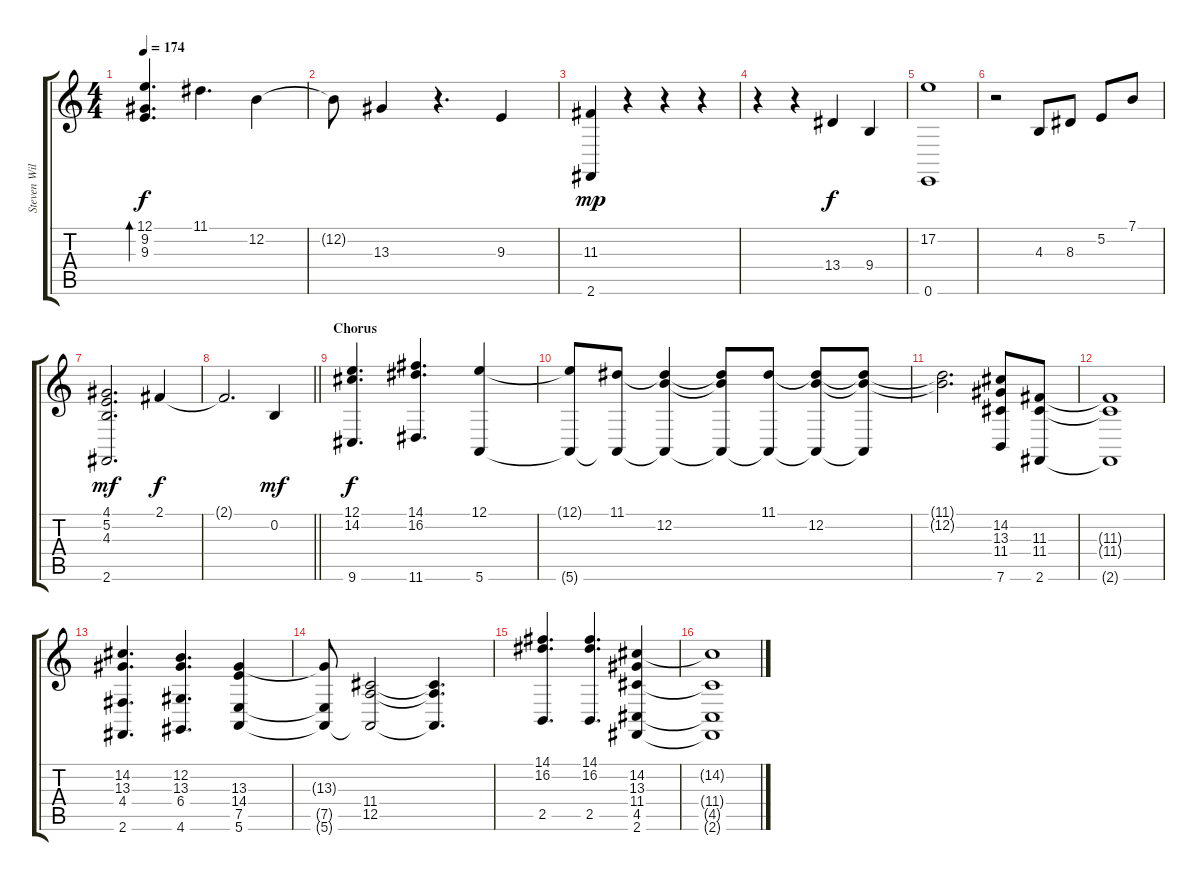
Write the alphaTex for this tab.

\track ("Steven Wilson (Piano)" "Steven Wil") {instrument brightacousticpiano}
\staff {score tabs}
\tuning (E4 B3 G3 D3 A2 E2) {hide}
\ts (4 4)
\tempo 174
\clef g2
\ks c
(12.1 9.2 9.3).4{d bd 120 dy f} 11.1.4{d} 12.2.4 |
12.2{t}.8 13.3.4 r.4{d} 9.3.4 |
(11.3 2.6).4{dy mp} r.4 r.4 r.4 |
r.4 r.4 13.4.4{dy f} 9.4.4 |
(17.2 0.6).1 |
r.2 4.3.8 8.3.8 5.2.8 7.1.8 |
(4.1 5.2 4.3 2.6).2{d dy mf} 2.1.4{dy f} |
\barLineRight lightlight
2.1{t}.2{d} 0.2.4{dy mf} |
\section ("" "Chorus")
(12.1 14.2 9.6).4{d dy f volume 16} (14.1 16.2 11.6).4{d} (12.1 5.6).4 |
(12.1{t} 5.6{t}).8 (11.1 5.6{t}).8 (11.1{t} 12.2 5.6{t}).4 (11.1{t} 12.2{t} 5.6{t}).8 (11.1 5.6{t}).8 (11.1{t} 12.2 5.6{t}).8 (11.1{t} 12.2{t} 5.6{t}).8 |
(11.1{t} 12.2{t}).2{d} (14.2 13.3 11.4 7.6).8 (11.3 11.4 2.6).8 |
(11.3{t} 11.4{t} 2.6{t}).1 |
(14.2 13.3 4.4 2.6).4{d} (12.2 13.3 6.4 4.6).4{d} (13.3 14.4 7.5 5.6).4 |
(13.3{t} 7.5{t} 5.6{t}).8 (11.4 12.5 5.6{t}).2 (11.4{t} 12.5{t} 5.6{t}).4{d} |
(14.1 16.2 2.5).4{d} (14.1 16.2 2.5).4{d} (14.2 13.3 11.4 4.5 2.6).4 |
(14.2{t} 11.4{t} 4.5{t} 2.6{t}).1
